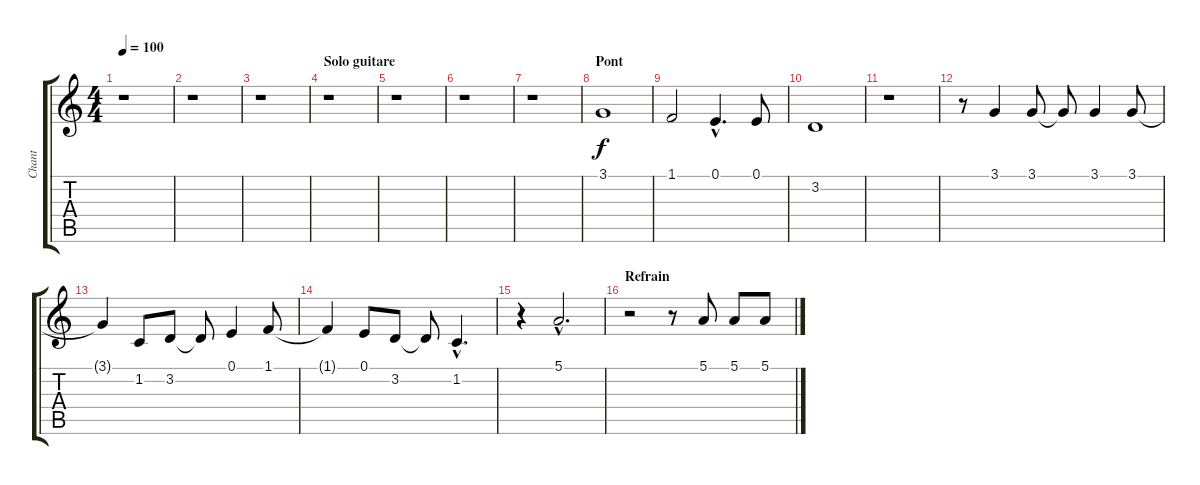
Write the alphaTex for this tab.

\track ("Chant" "Chant") {instrument lead6voice}
\staff {score tabs}
\tuning (E4 B3 G3 D3 A2 E2) {hide}
\ts (4 4)
\tempo 100
\clef g2
\ks c
r.1{dy f} |
r.1 |
r.1 |
\section ("" "Solo guitare")
r.1 |
r.1 |
r.1 |
r.1 |
\section ("" "Pont")
3.1.1 |
1.1.2 0.1{hac}.4{d} 0.1.8 |
3.2.1 |
r.1 |
r.8 3.1.4 3.1.8 3.1{t}.8 3.1.4 3.1.8 |
3.1{t}.4 1.2.8 3.2.8 3.2{t}.8 0.1.4 1.1.8 |
1.1{t}.4 0.1.8 3.2.8 3.2{t}.8 1.2{hac}.4{d} |
r.4 5.1{hac}.2{d} |
\section ("" "Refrain")
r.2 r.8 5.1.8 5.1.8 5.1.8
